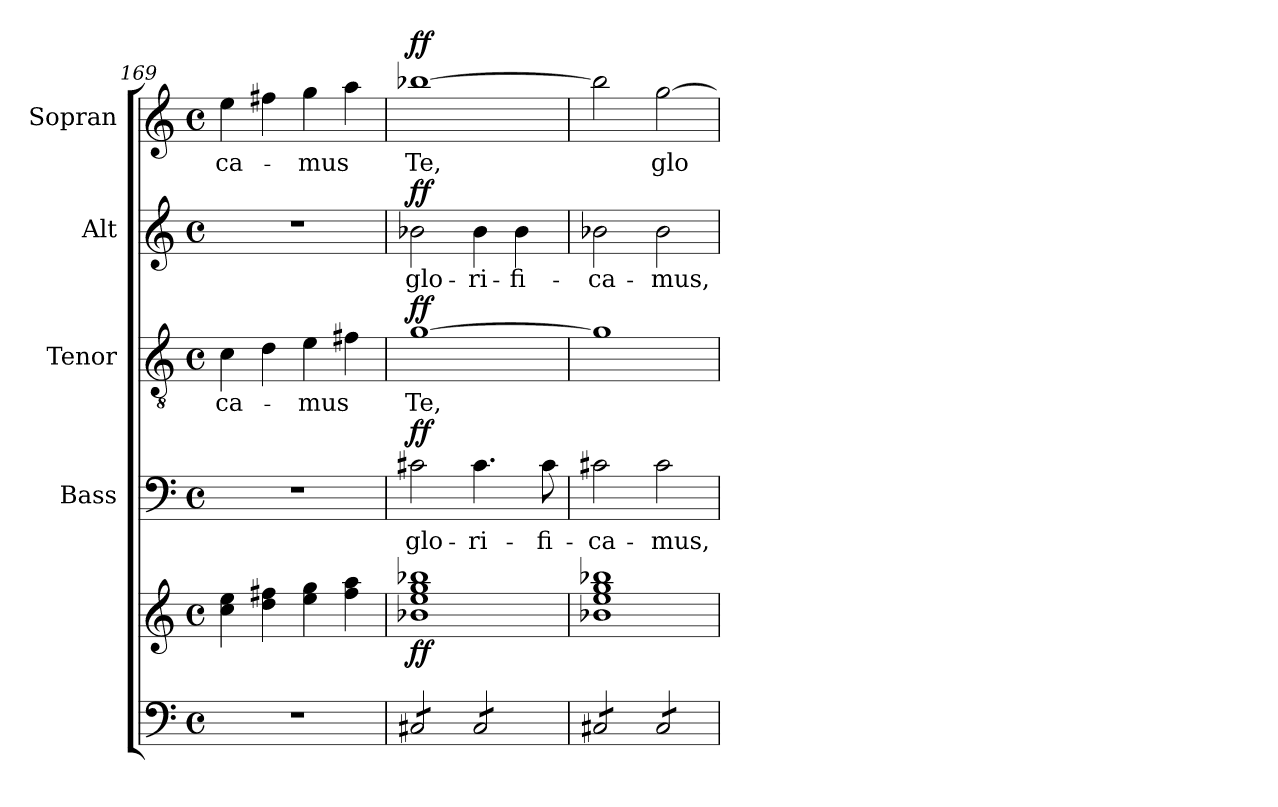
**kern	**kern	**dynam	**kern	**text	**dynam	**kern	**text	**dynam	**kern	**text	**dynam	**kern	**text	**dynam
*part5	*part5	*part5	*part4	*part4	*part4	*part3	*part3	*part3	*part2	*part2	*part2	*part1	*part1	*part1
*staff6	*staff5	*staff5/6	*staff4	*staff4	*staff4	*staff3	*staff3	*staff3	*staff2	*staff2	*staff2	*staff1	*staff1	*staff1
*	*	*	*I"Bass	*	*	*I"Tenor	*	*	*I"Alt	*	*	*I"Sopran	*	*
*	*	*	*I'B.	*	*	*I'T.	*	*	*I'A.	*	*	*I'S.	*	*
*clefF4	*clefG2	*	*clefF4	*	*	*clefGv2	*	*	*clefG2	*	*	*clefG2	*	*
*k[]	*k[]	*	*k[]	*	*	*k[]	*	*	*k[]	*	*	*k[]	*	*
*C:	*C:	*	*C:	*	*	*C:	*	*	*C:	*	*	*C:	*	*
*M4/4	*M4/4	*	*M4/4	*	*	*M4/4	*	*	*M4/4	*	*	*M4/4	*	*
*met(c)	*met(c)	*	*met(c)	*	*	*met(c)	*	*	*met(c)	*	*	*met(c)	*	*
=169	=169	=169	=169	=169	=169	=169	=169	=169	=169	=169	=169	=169	=169	=169
!	!	!	!	!	!	!	!LO:LY:b	!	!	!	!	!	!LO:LY:b	!
1r	4cc\ 4ee\	.	1r	.	.	4c\	-ca-	.	1r	.	.	4ee\	-ca-	.
.	4dd\ 4ff#X\	.	.	.	.	4d\	.	.	.	.	.	4ff#X\	.	.
!	!	!	!	!	!	!	!LO:LY:b	!	!	!	!	!	!LO:LY:b	!
.	4ee\ 4gg\	.	.	.	.	4e\	-mus	.	.	.	.	4gg\	-mus	.
.	4ff#\ 4aa\	.	.	.	.	4f#X\	.	.	.	.	.	4aa\	.	.
!!LO:LB:g=z
=170	=170	=170	=170	=170	=170	=170	=170	=170	=170	=170	=170	=170	=170	=170
!	!	!LO:DY:b	!	!LO:LY:b	!LO:DY:a	!	!LO:LY:b	!LO:DY:a	!	!LO:LY:b	!LO:DY:a	!	!LO:LY:b	!LO:DY:a
*tremolo	*	*	*	*	*	*	*	*	*	*	*	*	*	*
8C#X/L	1b-X 1ee 1gg 1bb-X	ff	2c#X\	glo-	ff	[1g	Te,	ff	2b-X\	glo-	ff	[1bb-X	Te,	ff
8C#X/	.	.	.	.	.	.	.	.	.	.	.	.	.	.
8C#X/	.	.	.	.	.	.	.	.	.	.	.	.	.	.
8C#X/J	.	.	.	.	.	.	.	.	.	.	.	.	.	.
!	!	!	!	!LO:LY:b	!	!	!	!	!	!LO:LY:b	!	!	!	!
8C#/L	.	.	4.c#\	-ri-	.	.	.	.	4b-\	-ri-	.	.	.	.
8C#/	.	.	.	.	.	.	.	.	.	.	.	.	.	.
!	!	!	!	!	!	!	!	!	!	!LO:LY:b	!	!	!	!
8C#/	.	.	.	.	.	.	.	.	4b-\	-fi-	.	.	.	.
!	!	!	!	!LO:LY:b	!	!	!	!	!	!	!	!	!	!
8C#/J	.	.	8c#\	-fi-	.	.	.	.	.	.	.	.	.	.
=171	=171	=171	=171	=171	=171	=171	=171	=171	=171	=171	=171	=171	=171	=171
!	!	!	!	!LO:LY:b	!	!	!	!	!	!LO:LY:b	!	!	!	!
8C#X/L	1b-X 1ee 1gg 1bb-X	.	2c#X\	-ca-	.	1g]	.	.	2b-X\	-ca-	.	2bb-\]	.	.
8C#X/	.	.	.	.	.	.	.	.	.	.	.	.	.	.
8C#X/	.	.	.	.	.	.	.	.	.	.	.	.	.	.
8C#X/J	.	.	.	.	.	.	.	.	.	.	.	.	.	.
!	!	!	!	!LO:LY:b	!	!	!	!	!	!LO:LY:b	!	!	!LO:LY:b	!
8C#/L	.	.	2c#\	-mus,	.	.	.	.	2b-\	-mus,	.	[2gg\	glo-	.
8C#/	.	.	.	.	.	.	.	.	.	.	.	.	.	.
8C#/	.	.	.	.	.	.	.	.	.	.	.	.	.	.
8C#/J	.	.	.	.	.	.	.	.	.	.	.	.	.	.
*Xtremolo	*	*	*	*	*	*	*	*	*	*	*	*	*	*
=	=	=	=	=	=	=	=	=	=	=	=	=	=	=
*-	*-	*-	*-	*-	*-	*-	*-	*-	*-	*-	*-	*-	*-	*-
